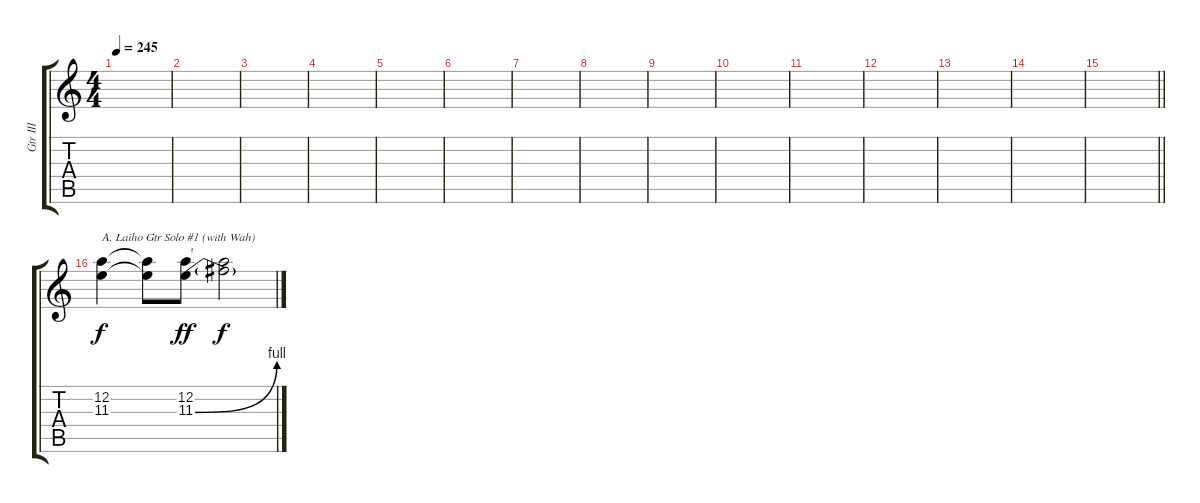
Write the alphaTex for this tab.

\track ("Gtr III" "Gtr III") {instrument overdrivenguitar}
\staff {score tabs}
\tuning (D4 A3 F3 C3 G2 D2) {hide}
\ts (4 4)
\tempo 245
\clef g2
\ks c
|
|
|
|
|
|
|
|
|
|
|
|
|
|
\barLineRight lightlight
|
(12.2 11.3).4{txt "A. Laiho Gtr Solo #1 (with Wah)" volume 16} (12.2{t} 11.3{t}).8{dy f} (12.2 11.3{be (bend 0 0 60 4)}).8{dy ff} (12.2{t} 11.3{t}).2{dy f}
